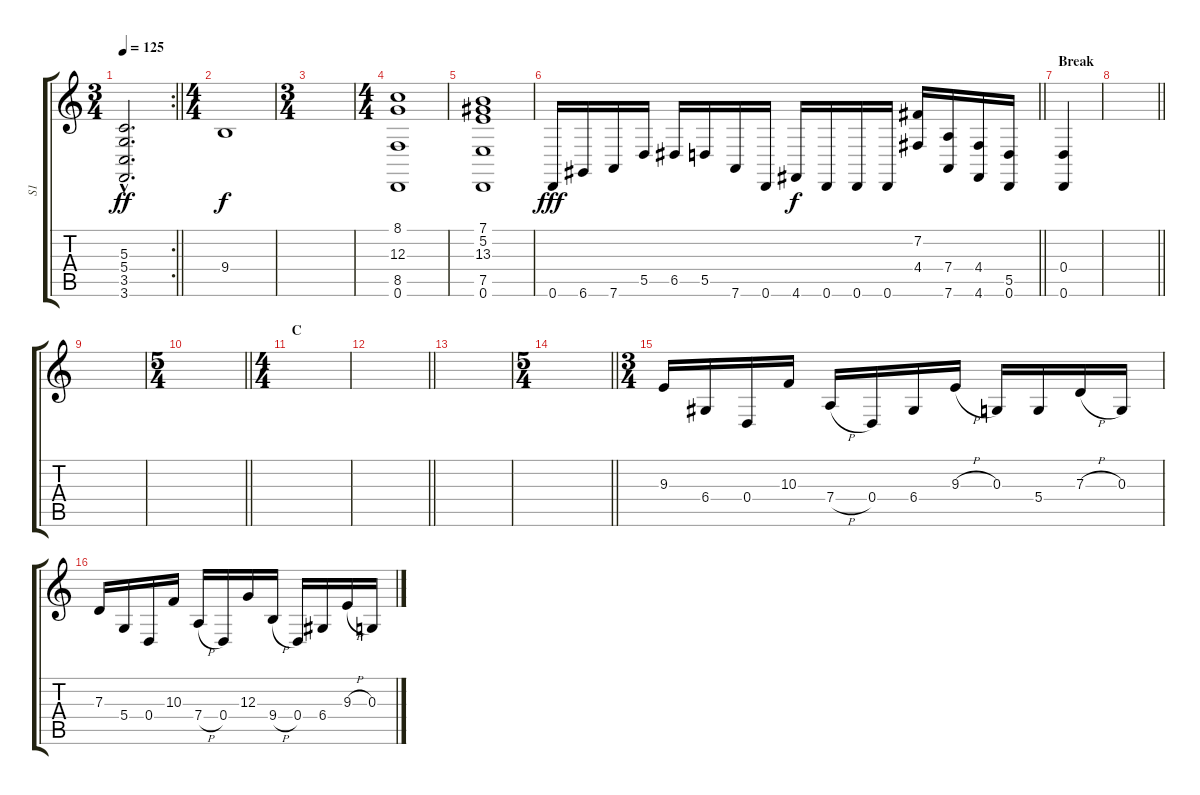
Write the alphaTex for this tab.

\track ("S1" "S1") {instrument lead2sawtooth}
\staff {score tabs}
\tuning (E4 B3 G3 D3 A2 D2) {hide}
\rc 2
\ts (3 4)
\tempo 125
\clef g2
\barLineRight lightlight
\ks c
(5.3{hac} 5.4{hac} 3.5{hac} 3.6{hac}).2{d dy ff} |
\ts (4 4)
\section ("" "")
9.4.1{dy f} |
\ts (3 4)
|
\ts (4 4)
(8.1 12.3 8.5 0.6).1{instrument lead2sawtooth} |
(7.1 5.2 13.3 7.5 0.6).1 |
\barLineRight lightlight
0.6.16{dy fff} 6.6.16 7.6.16 5.5.16 6.5.16 5.5.16 7.6.16 0.6.16 4.6.16{dy f} 0.6.16 0.6.16 0.6.16 (7.2 4.4).16 (7.4 7.6).16 (4.4 4.6).16 (5.5 0.6).16 |
\section ("" "Break")
(0.4 0.6).4 |
\barLineRight lightlight
|
|
\ts (5 4)
\barLineRight lightlight
|
\ts (4 4)
\section ("" "C")
|
\barLineRight lightlight
|
|
\ts (5 4)
\barLineRight lightlight
|
\ts (3 4)
\section ("" "")
9.3.16 6.4.16 0.4.16 10.3.16 7.4{h}.16 0.4.16 6.4.16 9.3{h}.16 0.3.16 5.4.16 7.3{h}.16 0.3.16 |
7.3.16 5.4.16 0.4.16 10.3.16 7.4{h}.16 0.4.16 12.3.16 9.4{h}.16 0.4.16 6.4.16 9.3{h}.16 0.3.16
